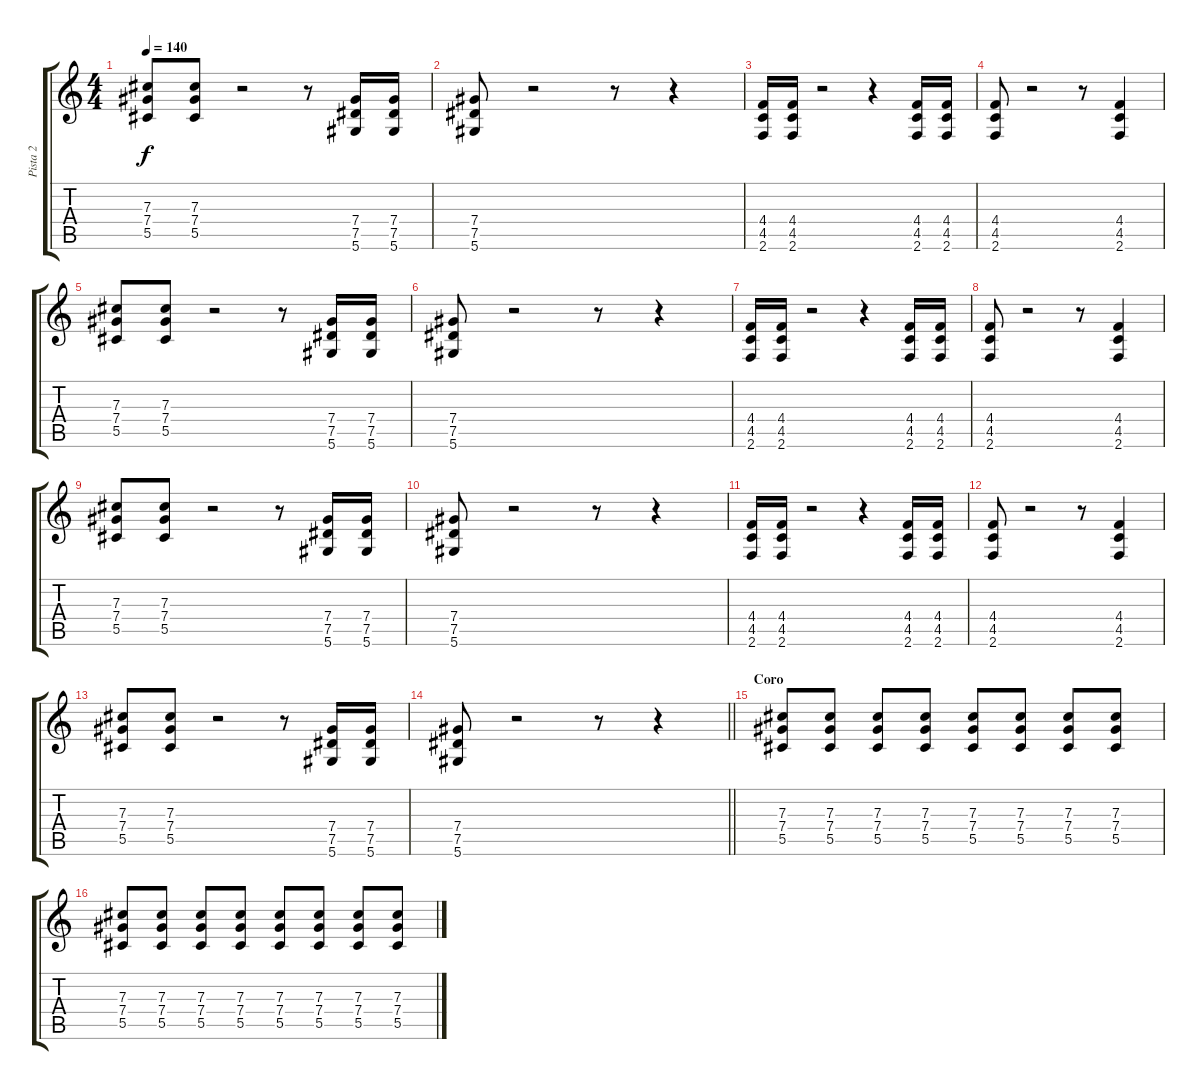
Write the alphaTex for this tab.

\track ("Pista 2" "Pista 2") {instrument distortionguitar}
\staff {score tabs}
\tuning (Eb4 Bb3 Gb3 Db3 Ab2 Eb2) {hide}
\ts (4 4)
\tempo 140
\clef g2
\ks c
(7.3 7.4 5.5).8{dy f} (7.3 7.4 5.5).8 r.2 r.8 (7.4 7.5 5.6).16 (7.4 7.5 5.6).16 |
(7.4 7.5 5.6).8 r.2 r.8 r.4 |
(4.4 4.5 2.6).16 (4.4 4.5 2.6).16 r.2 r.4 (4.4 4.5 2.6).16 (4.4 4.5 2.6).16 |
(4.4 4.5 2.6).8 r.2 r.8 (4.4 4.5 2.6).4 |
(7.3 7.4 5.5).8 (7.3 7.4 5.5).8 r.2 r.8 (7.4 7.5 5.6).16 (7.4 7.5 5.6).16 |
(7.4 7.5 5.6).8 r.2 r.8 r.4 |
(4.4 4.5 2.6).16 (4.4 4.5 2.6).16 r.2 r.4 (4.4 4.5 2.6).16 (4.4 4.5 2.6).16 |
(4.4 4.5 2.6).8 r.2 r.8 (4.4 4.5 2.6).4 |
(7.3 7.4 5.5).8 (7.3 7.4 5.5).8 r.2 r.8 (7.4 7.5 5.6).16 (7.4 7.5 5.6).16 |
(7.4 7.5 5.6).8 r.2 r.8 r.4 |
(4.4 4.5 2.6).16 (4.4 4.5 2.6).16 r.2 r.4 (4.4 4.5 2.6).16 (4.4 4.5 2.6).16 |
(4.4 4.5 2.6).8 r.2 r.8 (4.4 4.5 2.6).4 |
(7.3 7.4 5.5).8 (7.3 7.4 5.5).8 r.2 r.8 (7.4 7.5 5.6).16 (7.4 7.5 5.6).16 |
\barLineRight lightlight
(7.4 7.5 5.6).8 r.2 r.8 r.4 |
\section ("" "Coro")
(7.3 7.4 5.5).8{instrument overdrivenguitar} (7.3 7.4 5.5).8 (7.3 7.4 5.5).8 (7.3 7.4 5.5).8 (7.3 7.4 5.5).8 (7.3 7.4 5.5).8 (7.3 7.4 5.5).8 (7.3 7.4 5.5).8 |
(7.3 7.4 5.5).8 (7.3 7.4 5.5).8 (7.3 7.4 5.5).8 (7.3 7.4 5.5).8 (7.3 7.4 5.5).8 (7.3 7.4 5.5).8 (7.3 7.4 5.5).8 (7.3 7.4 5.5).8
